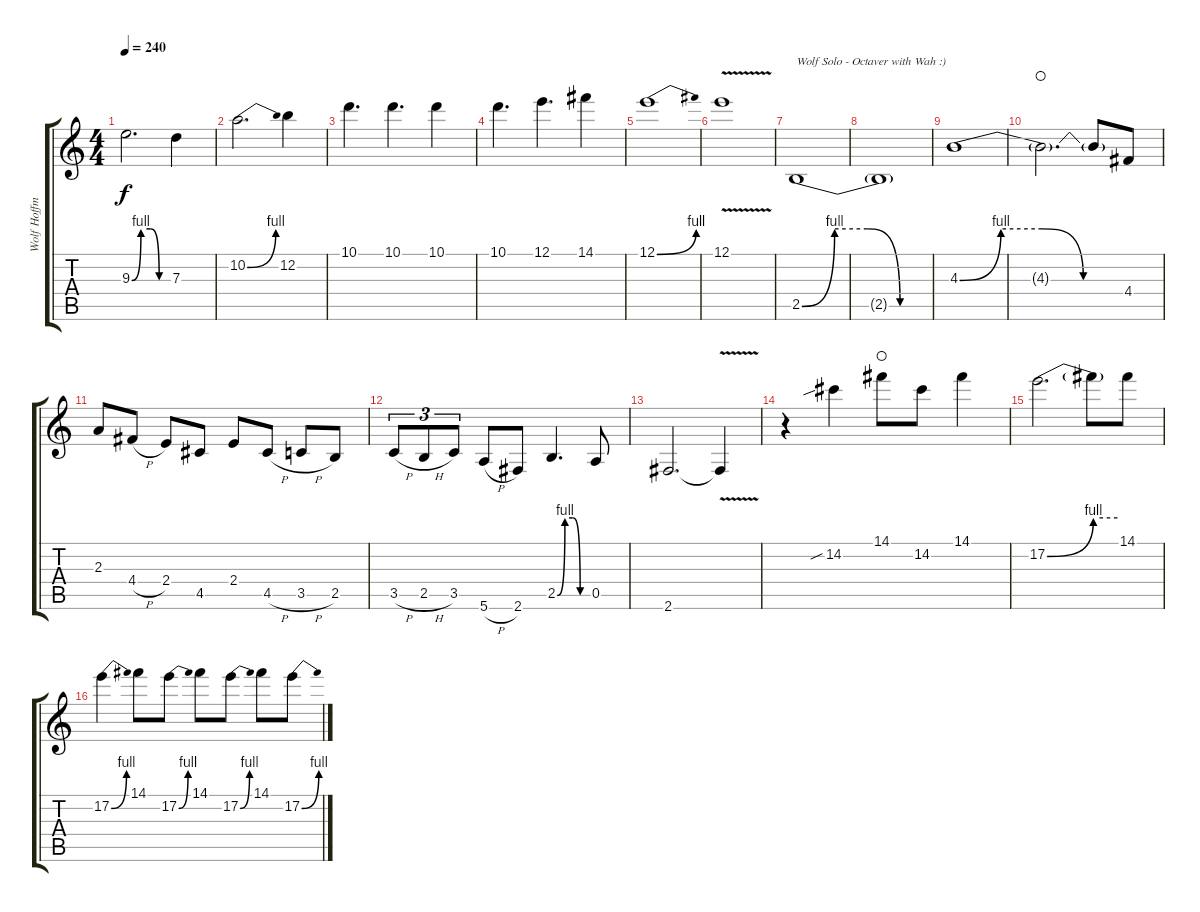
\track ("Wolf Hoffmann" "Wolf Hoffm") {instrument acousticguitarsteel}
\staff {score tabs}
\tuning (E4 B3 G3 D3 A2 E2) {hide}
\ts (4 4)
\tempo 240
\clef g2
\ks c
9.3{be (custom 0 0 15 4 30 4 45 0 60 0)}.2{d dy f} 7.3.4 |
10.2{be (bend 0 0 60 4)}.2{d} 12.2.4 |
10.1.4{d} 10.1.4{d} 10.1.4 |
10.1.4{d} 12.1.4{d} 14.1.4 |
12.1{be (bend 0 0 60 4)}.1 |
12.1{v}.1 |
2.5{be (custom 0 0 15 4 30 4 45 0 60 0)}.1{txt "Wolf Solo - Octaver with Wah :)"} |
2.5{t}.1 |
4.3{be (custom 0 0 15 4 30 4 45 0 60 0)}.1 |
4.3{t}.2{d waho} 4.3{t}.8 4.4.8 |
2.3.8 4.4{h}.8 2.4.8 4.5.8 2.4.8 4.5{h}.8 3.5{h}.8 2.5.8 |
3.5{h}.8{tu (3 2)} 2.5{h}.8{tu (3 2)} 3.5.8{tu (3 2)} 5.6{h}.8 2.6.8 2.5{be (custom 0 0 15 4 30 4 45 0 60 0)}.4{d} 0.5.8 |
2.6.2{d} 2.6{v t}.4 |
r.4 14.2{sib}.4 14.1.8{waho} 14.2.8 14.1.4 |
17.2{be (bend 0 0 60 4)}.2{d} 17.2{be (hold 0 4 60 4) t}.8 14.1.8 |
17.2{be (bend 0 0 60 4)}.4 14.1.8 17.2{be (bend 0 0 60 4)}.8 14.1.8 17.2{be (bend 0 0 60 4)}.8 14.1.8 17.2{be (bend 0 0 60 4)}.8
